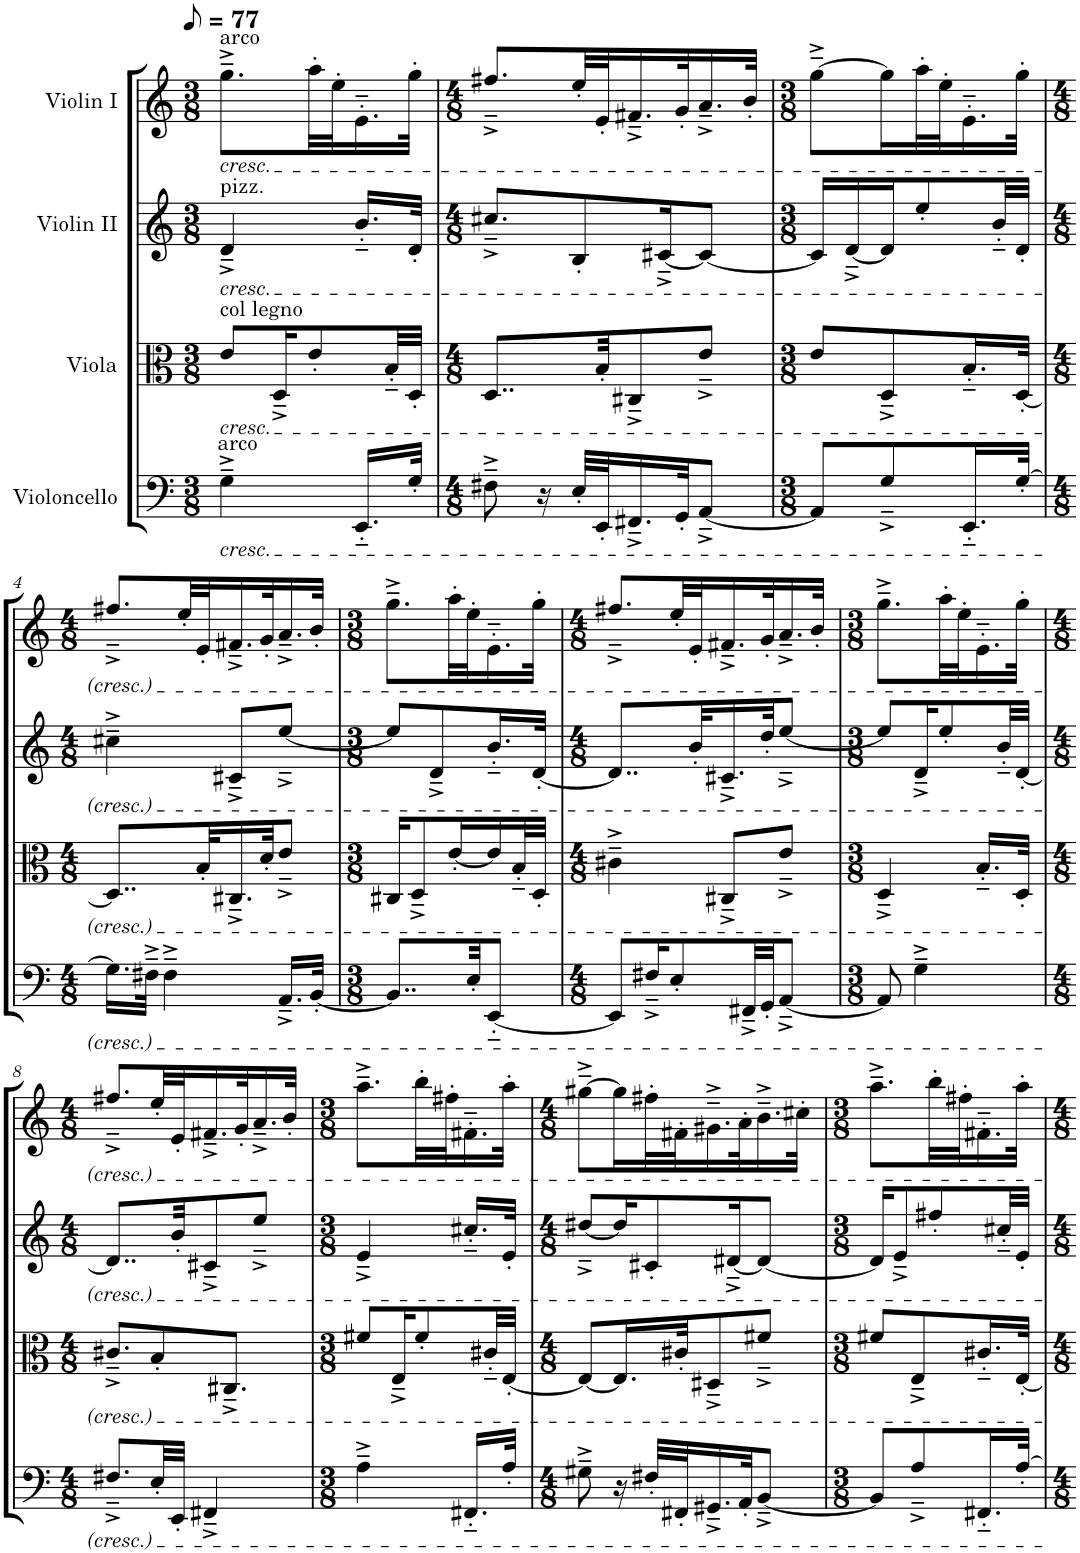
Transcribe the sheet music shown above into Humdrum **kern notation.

**kern	**kern	**kern	**kern
*part4	*part3	*part2	*part1
*staff4	*staff3	*staff2	*staff1
*I"Violoncello	*I"Viola	*I"Violin II	*I"Violin I
*I'Vc	*I'Vla	*I'Vln	*I'Vln
*clefF4	*clefC3	*clefG2	*clefG2
*k[]	*k[]	*k[]	*k[]
*M3/8	*M3/8	*M3/8	*M3/8
*MM39	*MM39	*MM39	*MM39
=1	=1	=1	=1
!	!	!	!LO:TX:a:t=arco
!	!	!	!LO:TX:b:i:t=cresc.
!	!	!LO:TX:a:t=pizz.	!
!	!	!LO:TX:b:i:t=cresc.	!
!	!LO:TX:a:t=col legno	!	!
!	!LO:TX:b:i:t=cresc.	!	!
!LO:TX:a:t=arco	!	!	!
!LO:TX:b:i:t=cresc.	!	!	!
4G~^\	8e/L	4d~^/	8.gg~^\L
.	16D~^/K	.	.
.	8e'/	.	32aa'\LL
.	.	.	32ee'\J
16.EE'~/LL	.	16.b'~/LL	16.e'~\
.	32B'~/LL	.	.
32G'/JJk	32D'/JJJ	32d'/JJk	32gg'\JJk
=2	=2	=2	=2
*M4/8	*M4/8	*M4/8	*M4/8
8F#X~^\	8..D/L	8.cc#X~^/L	8.ff#X~^/L
16r	.	.	.
32E'/LLL	.	8B'/	32ee'/LL
32EE'/J	32B'/KK	.	32e'/J
16.FF#X~^/	8C#X~^/	.	16.f#X~^/
.	.	[16c#X~^/K	.
32GG'/JK	.	.	32g'/K
[8AA~^/J	8e~^/J	8c#/J_	16.a~^/
.	.	.	32b'/JJk
=3	=3	=3	=3
*M3/8	*M3/8	*M3/8	*M3/8
8AA/L]	8e/L	16c#/LL]	[8gg~^\L
.	.	[16d~^/	.
8G~^/	8D~^/	16d/J]	16gg\L]
.	.	8ee'/	32aa'\L
.	.	.	32ee'\J
16.EE'~/L	16.B'~/L	.	16.e'~\
.	.	32b'~/LL	.
[32G'/JJk	[32D'/JJk	32d'/JJJ	32gg'\JJk
!!LO:LB:g=z
=4	=4	=4	=4
*M4/8	*M4/8	*M4/8	*M4/8
16.G\LL]	8..D/L]	4cc#X~^\	8.ff#X~^/L
32F#X~^\JJk	.	.	.
4F#~^\	.	.	.
.	.	.	32ee'/LL
.	32B'/KL	.	32e'/J
.	16.C#X~^/	8c#X~^/L	16.f#X~^/
.	32d'/JK	.	32g'/K
16.AA~^/LL	8e~^/J	[8ee~^/J	16.a~^/
[32BB'/JJk	.	.	32b'/JJk
=5	=5	=5	=5
*M3/8	*M3/8	*M3/8	*M3/8
8..BB/L]	16C#X/KL	8ee/L]	8.gg~^\L
.	8D~^/	.	.
.	.	8d~^/	.
.	[16e'/L	.	32aa'\LL
32E'/KK	.	.	32ee'\J
[8EE'~/J	16e/]	16.b'~/L	16.e'~\
.	32B'~/L	.	.
.	32D'/JJJ	[32d'/JJk	32gg'\JJk
=6	=6	=6	=6
*M4/8	*M4/8	*M4/8	*M4/8
8EE/L]	4c#X~^\	8..d/L]	8.ff#X~^/L
16F#X~^/K	.	.	.
8E'/	.	.	32ee'/LL
.	.	32b'/KL	32e'/J
.	8C#X~^/L	16.c#X~^/	16.f#X~^/
32FF#X~^/LL	.	.	.
32GG'/JJ	.	32dd'/JK	32g'/K
[8AA~^/J	8e~^/J	[8ee~^/J	16.a~^/
.	.	.	32b'/JJk
=7	=7	=7	=7
*M3/8	*M3/8	*M3/8	*M3/8
8AA/]	4D~^/	8ee/L]	8.gg~^\L
4G~^\	.	16d~^/K	.
.	.	8ee'/	32aa'\LL
.	.	.	32ee'\J
.	16.B'~/LL	.	16.e'~\
.	.	32b'~/LL	.
.	32D'/JJk	[32d'/JJJ	32gg'\JJk
!!LO:LB:g=z
=8	=8	=8	=8
*M4/8	*M4/8	*M4/8	*M4/8
8.F#X~^/L	8.c#X~^/L	8..d/L]	8.ff#X~^/L
32E'/LL	8B'/	.	32ee'/LL
32EE'/JJJ	.	32b'/KK	32e'/J
4FF#X~^/	.	8c#X~^/	16.f#X~^/
.	8.C#X~^/J	.	.
.	.	.	32g'/K
.	.	8ee~^/J	16.a~^/
.	.	.	32b'/JJk
=9	=9	=9	=9
*M3/8	*M3/8	*M3/8	*M3/8
4A~^\	8f#X/L	4e~^/	8.aa~^\L
.	16E~^/K	.	.
.	8f#'/	.	32bb'\LL
.	.	.	32ff#X'\J
16.FF#X'~/LL	.	16.cc#X'~/LL	16.f#X'~\
.	32c#X'~/LL	.	.
32A'/JJk	[32E'/JJJ	32e'/JJk	32aa'\JJk
=10	=10	=10	=10
*M4/8	*M4/8	*M4/8	*M4/8
8G#X~^\	8E/L_	[8dd#X~^/L	[8gg#X~^\L
16r	16.E/L]	16dd#/K]	16gg#\L]
32F#X'/LLL	.	8c#X'/	32ff#X'\L
32FF#X'/J	32c#X'/JK	.	32f#X'\J
16.GG#X~^/	8D#X~^/	.	16.g#X~^\
.	.	[16d#X~^/K	.
32AA'/JK	.	.	32a'\K
[8BB~^/J	8f#X~^/J	8d#/J_	16.b~^\
.	.	.	32cc#X'\JJk
=11	=11	=11	=11
*M3/8	*M3/8	*M3/8	*M3/8
8BB/L]	8f#X/L	16d#/KL]	8.aa~^\L
.	.	8e~^/	.
8A~^/	8E~^/	.	.
.	.	8ff#X'/	32bb'\LL
.	.	.	32ff#X'\J
16.FF#X'~/L	16.c#X'~/L	.	16.f#X'~\
.	.	32cc#X'~/LL	.
[32A'/JJk	[32E'/JJk	32e'/JJJ	32aa'\JJk
=	=	=	=
*-	*-	*-	*-
